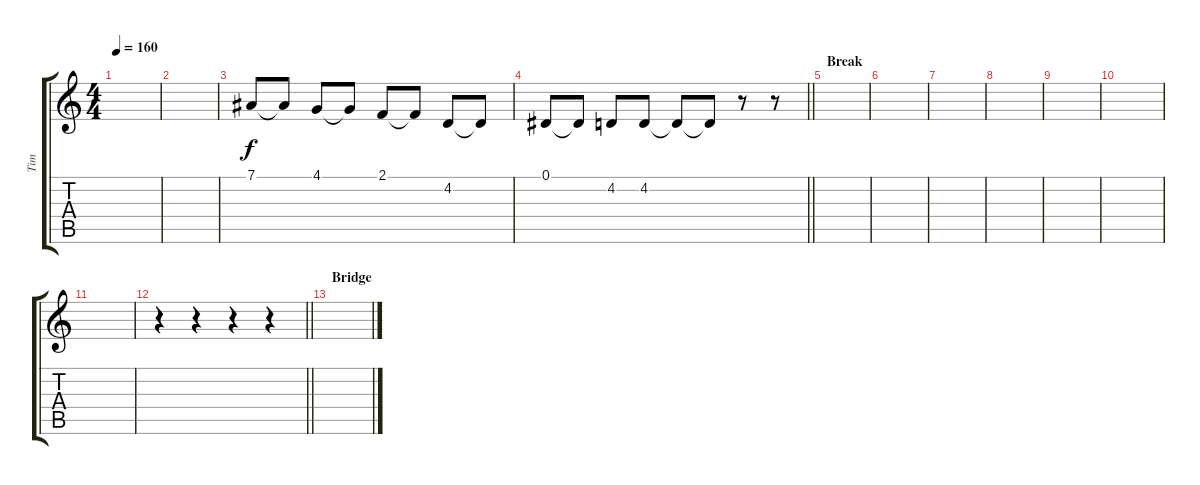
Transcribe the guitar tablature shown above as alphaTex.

\track ("Tim" "Tim") {instrument tenorsax}
\staff {score tabs}
\tuning (Eb4 Bb3 Gb3 Db3 Ab2 Eb2) {hide}
\ts (4 4)
\tempo 160
\clef g2
\ks c
|
|
7.1.8 7.1{t}.8 4.1.8 4.1{t}.8 2.1.8 2.1{t}.8 4.2.8 4.2{t}.8 |
\barLineRight lightlight
0.1.8 0.1{t}.8 4.2.8 4.2.8 4.2{t}.8 4.2{t}.8 r.8 r.8 |
\section ("" "Break")
|
|
|
|
|
|
|
\barLineRight lightlight
r.4 r.4 r.4 r.4 |
\section ("" "Bridge")
